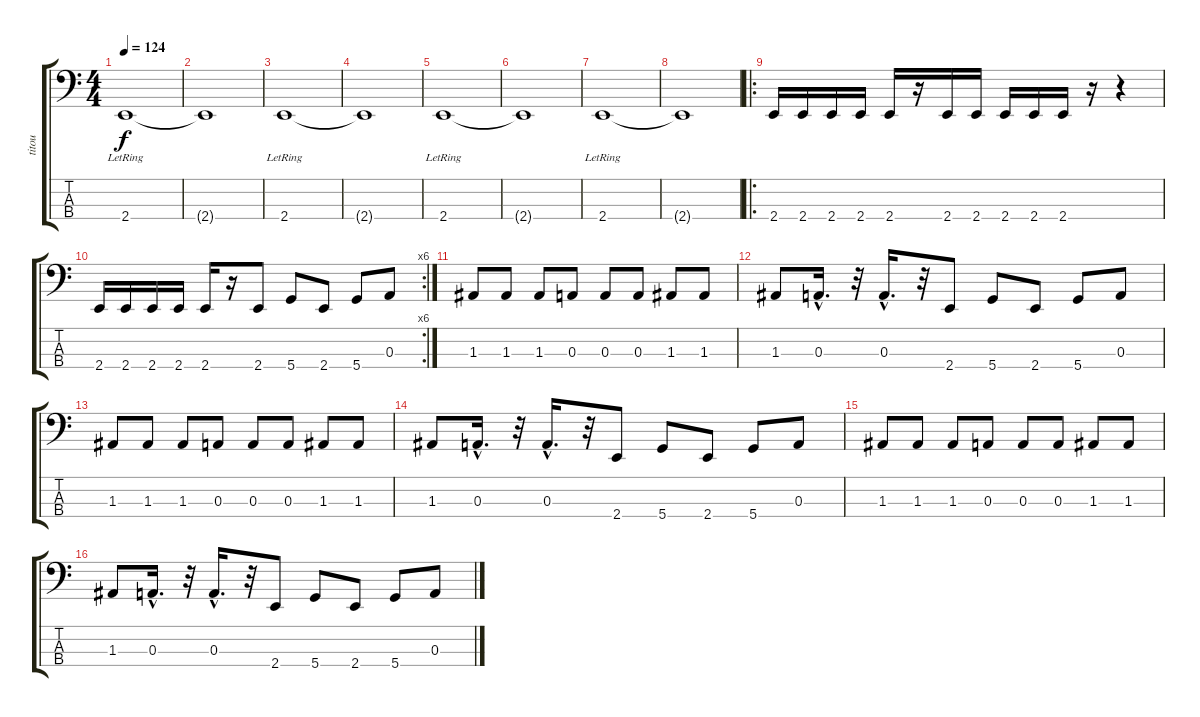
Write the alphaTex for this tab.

\track ("titou" "titou") {instrument electricbassfinger}
\staff {score tabs}
\tuning (G2 D2 A1 D1) {hide}
\ts (4 4)
\tempo 124
\clef f4
\ks c
2.4{lr}.1{dy f} |
2.4{t}.1 |
2.4{lr}.1 |
2.4{t}.1 |
2.4{lr}.1 |
2.4{t}.1 |
2.4{lr}.1 |
2.4{t}.1 |
\ro
2.4.16 2.4.16 2.4.16 2.4.16 2.4.16 r.16 2.4.16 2.4.16 2.4.16 2.4.16 2.4.16 r.16 r.4 |
\rc 6
2.4.16 2.4.16 2.4.16 2.4.16 2.4.16 r.16 2.4.8 5.4.8 2.4.8 5.4.8 0.3.8 |
1.3.8 1.3.8 1.3.8 0.3.8 0.3.8 0.3.8 1.3.8 1.3.8 |
1.3.8 0.3{hac}.16{d} r.32 0.3{hac}.16{d} r.32 2.4.8 5.4.8 2.4.8 5.4.8 0.3.8 |
1.3.8 1.3.8 1.3.8 0.3.8 0.3.8 0.3.8 1.3.8 1.3.8 |
1.3.8 0.3{hac}.16{d} r.32 0.3{hac}.16{d} r.32 2.4.8 5.4.8 2.4.8 5.4.8 0.3.8 |
1.3.8 1.3.8 1.3.8 0.3.8 0.3.8 0.3.8 1.3.8 1.3.8 |
1.3.8 0.3{hac}.16{d} r.32 0.3{hac}.16{d} r.32 2.4.8 5.4.8 2.4.8 5.4.8 0.3.8
